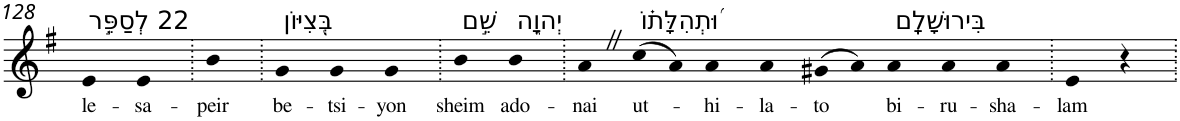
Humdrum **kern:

**kern	**text
*part1	*part1
*staff1	*staff1
*I"Piano	*
*I'Pno	*
!!LO:PB:g=z
*clefG2	*
*k[f#]	*
*G:	*
=128	=128
!LO:TX:a:t=22 לְסַפֵּ֣ר	!
!	!LO:LY:b
4e	le-
!	!LO:LY:b
4e	-sa-
=129.	=129.
!	!LO:LY:b
4b	-peir
=130.	=130.
!LO:TX:a:t=בְּ֭צִיּוֹן	!
!	!LO:LY:b
4g	be-
!	!LO:LY:b
4g	-tsi-
!	!LO:LY:b
4g	-yon
=131.	=131.
!LO:TX:a:t=שֵׁ֣ם	!
!	!LO:LY:b
4b	sheim
!LO:TX:a:t=יְהוָ֑ה	!
!	!LO:LY:b
4b	ado-
=132.	=132.
!	!LO:LY:b
4aZ	-nai
!LO:TX:a:t=וּ֝תְהִלָּת֗וֹ	!
!	!LO:LY:b
(>8cc	ut-
8a)	.
!	!LO:LY:b
4a	-hi-
!	!LO:LY:b
4a	-la-
!	!LO:LY:b
(>8g#X	-to
8a)	.
!LO:TX:a:t=בִּירוּשָׁלִָֽם	!
!	!LO:LY:b
4a	bi-
!	!LO:LY:b
4a	-ru-
!	!LO:LY:b
4a	-sha-
=133.	=133.
!	!LO:LY:b
4e	-lam
4r	.
=.	=.
*-	*-
